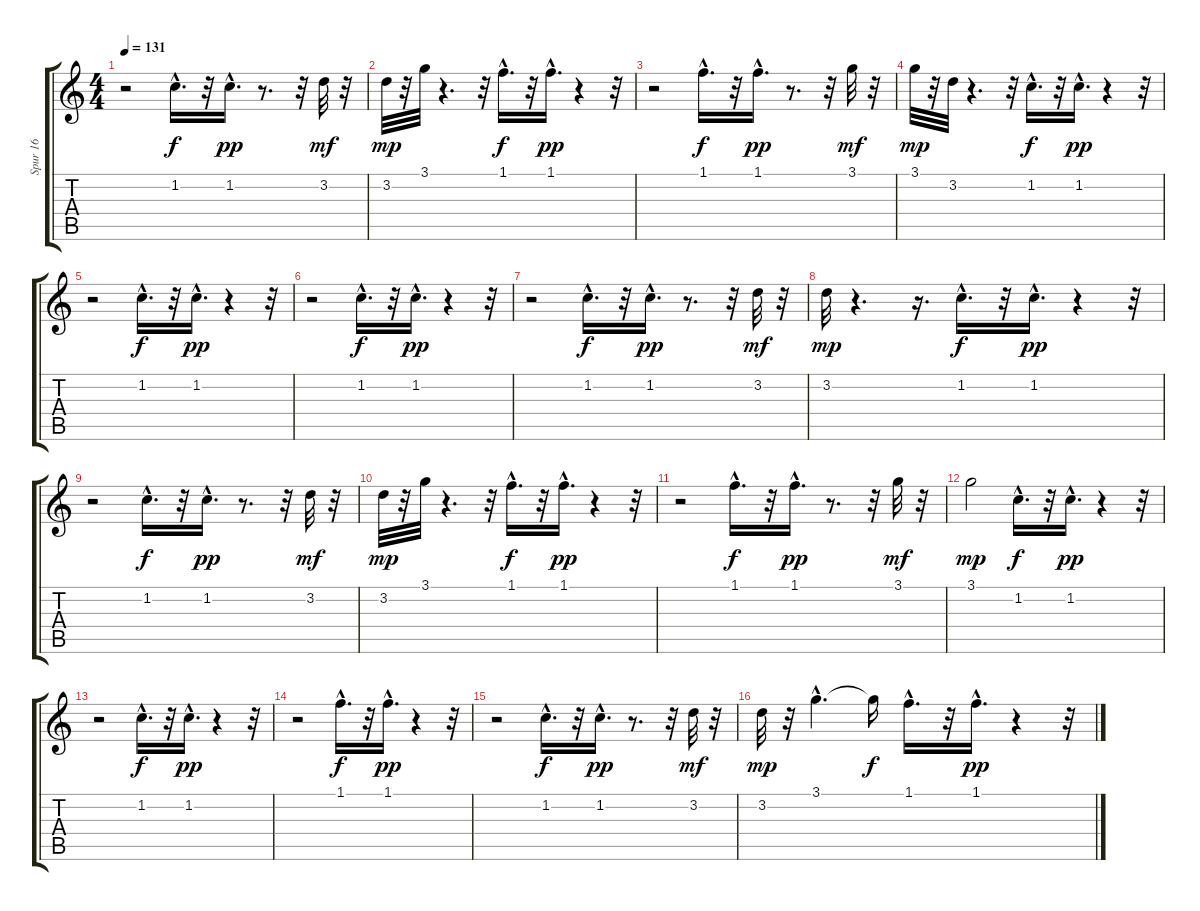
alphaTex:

\track ("Spur 16" "Spur 16") {instrument electricguitarclean}
\staff {score tabs}
\tuning (E4 B3 G3 D3 A2 E2) {hide}
\ts (4 4)
\tempo 131
\clef g2
\ks c
r.2{dy pp} 1.2{hac}.16{d dy f} r.32 1.2{hac}.16{d dy pp} r.8{d} r.32 3.2.32{dy mf} r.32 |
3.2.32{dy mp} r.32 3.1.32 r.4{d} r.32 1.1{hac}.16{d dy f} r.32 1.1{hac}.16{d dy pp} r.4 r.32 |
r.2 1.1{hac}.16{d dy f} r.32 1.1{hac}.16{d dy pp} r.8{d} r.32 3.1.32{dy mf} r.32 |
3.1.32{dy mp} r.32 3.2.32 r.4{d} r.32 1.2{hac}.16{d dy f} r.32 1.2{hac}.16{d dy pp} r.4 r.32 |
r.2 1.2{hac}.16{d dy f} r.32 1.2{hac}.16{d dy pp} r.4 r.32 |
r.2 1.2{hac}.16{d dy f} r.32 1.2{hac}.16{d dy pp} r.4 r.32 |
r.2 1.2{hac}.16{d dy f} r.32 1.2{hac}.16{d dy pp} r.8{d} r.32 3.2.32{dy mf} r.32 |
3.2.32{dy mp} r.4{d} r.16{d} 1.2{hac}.16{d dy f} r.32 1.2{hac}.16{d dy pp} r.4 r.32 |
r.2 1.2{hac}.16{d dy f} r.32 1.2{hac}.16{d dy pp} r.8{d} r.32 3.2.32{dy mf} r.32 |
3.2.32{dy mp} r.32 3.1.32 r.4{d} r.32 1.1{hac}.16{d dy f} r.32 1.1{hac}.16{d dy pp} r.4 r.32 |
r.2 1.1{hac}.16{d dy f} r.32 1.1{hac}.16{d dy pp} r.8{d} r.32 3.1.32{dy mf} r.32 |
3.1.2{dy mp} 1.2{hac}.16{d dy f} r.32 1.2{hac}.16{d dy pp} r.4 r.32 |
r.2 1.2{hac}.16{d dy f} r.32 1.2{hac}.16{d dy pp} r.4 r.32 |
r.2 1.1{hac}.16{d dy f} r.32 1.1{hac}.16{d dy pp} r.4 r.32 |
r.2 1.2{hac}.16{d dy f} r.32 1.2{hac}.16{d dy pp} r.8{d} r.32 3.2.32{dy mf} r.32 |
3.2.32{dy mp} r.32 3.1{hac}.4{d} 3.1{t}.16{dy f} 1.1{hac}.16{d} r.32 1.1{hac}.16{d dy pp} r.4 r.32
